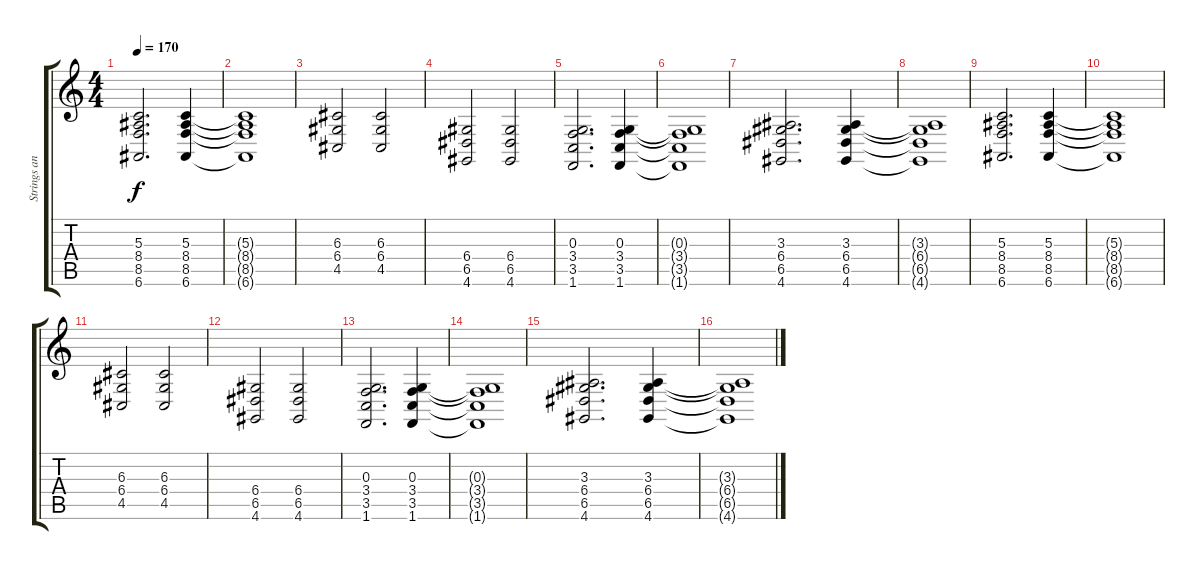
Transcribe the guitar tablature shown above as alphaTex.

\track ("Strings and Piano" "Strings an") {instrument stringensemble1}
\staff {score tabs}
\tuning (E4 B3 G3 D3 A2 E2) {hide}
\ts (4 4)
\tempo 170
\clef g2
\ks c
(5.3 8.4 8.5 6.6).2{d dy f} (5.3 8.4 8.5 6.6).4 |
(5.3{t} 8.4{t} 8.5{t} 6.6{t}).1 |
(6.3 6.4 4.5).2 (6.3 6.4 4.5).2 |
(6.4 6.5 4.6).2 (6.4 6.5 4.6).2 |
(0.3 3.4 3.5 1.6).2{d} (0.3 3.4 3.5 1.6).4 |
(0.3{t} 3.4{t} 3.5{t} 1.6{t}).1 |
(3.3 6.4 6.5 4.6).2{d} (3.3 6.4 6.5 4.6).4 |
(3.3{t} 6.4{t} 6.5{t} 4.6{t}).1 |
(5.3 8.4 8.5 6.6).2{d} (5.3 8.4 8.5 6.6).4 |
(5.3{t} 8.4{t} 8.5{t} 6.6{t}).1 |
(6.3 6.4 4.5).2 (6.3 6.4 4.5).2 |
(6.4 6.5 4.6).2 (6.4 6.5 4.6).2 |
(0.3 3.4 3.5 1.6).2{d} (0.3 3.4 3.5 1.6).4 |
(0.3{t} 3.4{t} 3.5{t} 1.6{t}).1 |
(3.3 6.4 6.5 4.6).2{d} (3.3 6.4 6.5 4.6).4 |
(3.3{t} 6.4{t} 6.5{t} 4.6{t}).1
